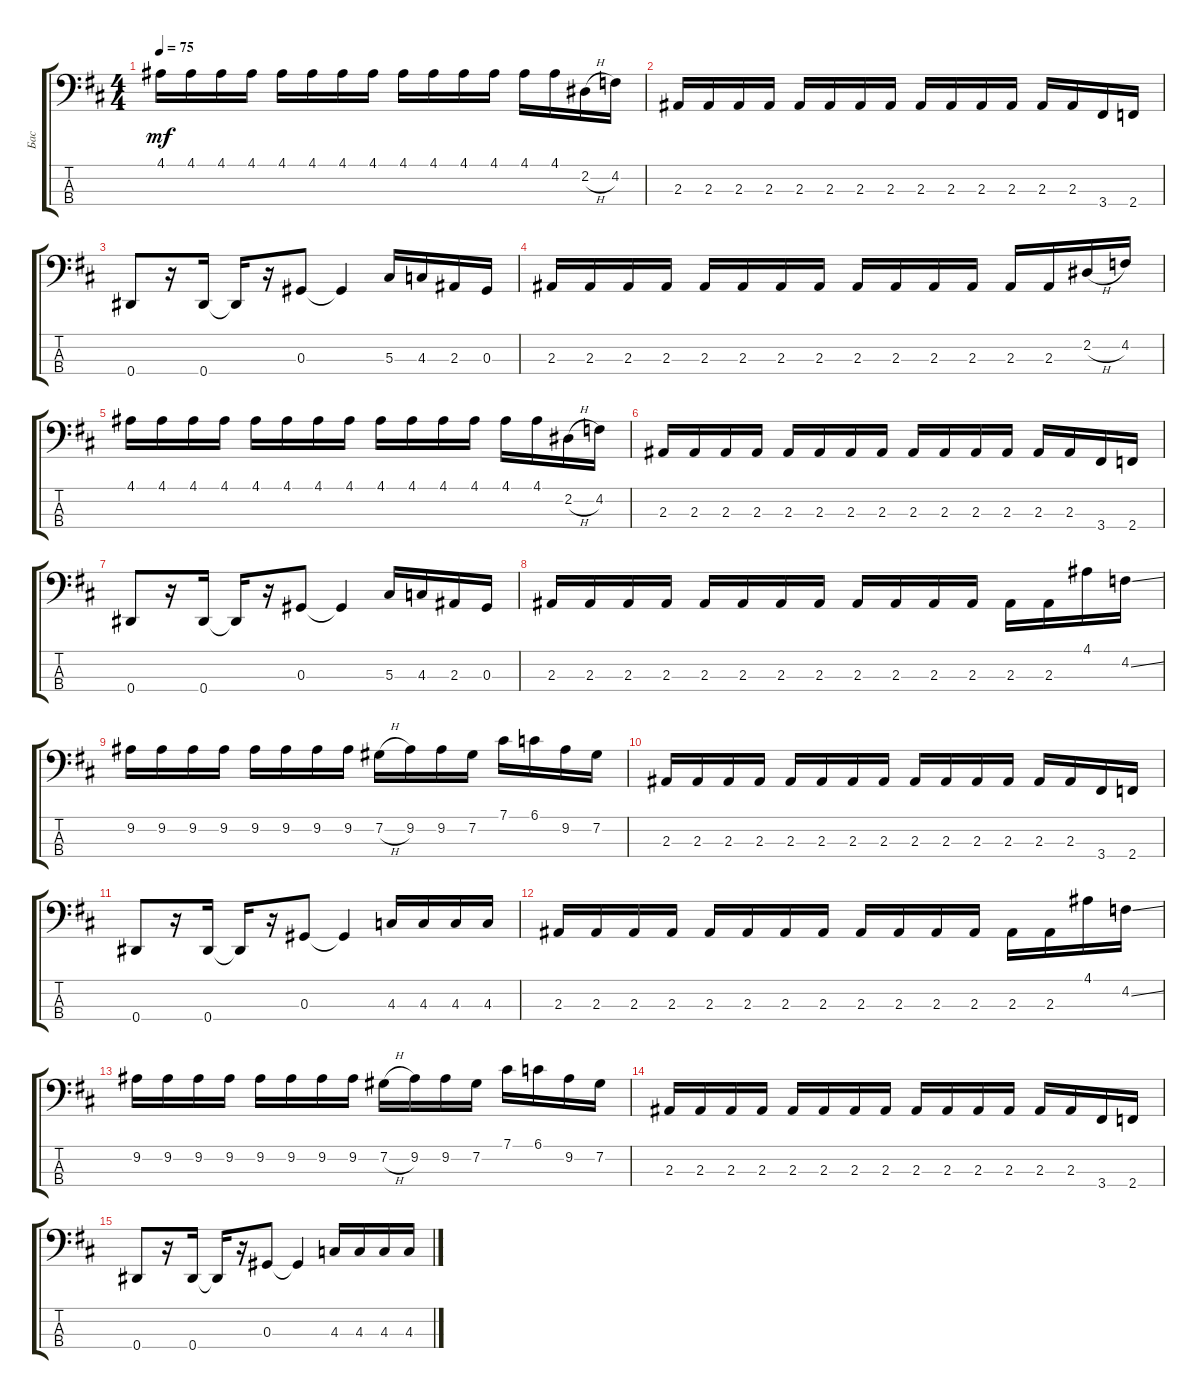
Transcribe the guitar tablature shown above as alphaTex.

\track ("Бас" "Бас") {instrument electricbassfinger}
\staff {score tabs}
\tuning (Gb2 Db2 Ab1 Eb1) {hide}
\ts (4 4)
\tempo 75
\clef f4
\ks bminor
4.1.16{dy mf} 4.1.16 4.1.16 4.1.16 4.1.16 4.1.16 4.1.16 4.1.16 4.1.16 4.1.16 4.1.16 4.1.16 4.1.16 4.1.16 2.2{h}.16 4.2.16 |
2.3.16 2.3.16 2.3.16 2.3.16 2.3.16 2.3.16 2.3.16 2.3.16 2.3.16 2.3.16 2.3.16 2.3.16 2.3.16 2.3.16 3.4.16 2.4.16 |
0.4.8 r.16 0.4.16 0.4{t}.16 r.16 0.3.8 0.3{t}.4 5.3.16 4.3.16 2.3.16 0.3.16 |
2.3.16 2.3.16 2.3.16 2.3.16 2.3.16 2.3.16 2.3.16 2.3.16 2.3.16 2.3.16 2.3.16 2.3.16 2.3.16 2.3.16 2.2{h}.16 4.2.16 |
4.1.16 4.1.16 4.1.16 4.1.16 4.1.16 4.1.16 4.1.16 4.1.16 4.1.16 4.1.16 4.1.16 4.1.16 4.1.16 4.1.16 2.2{h}.16 4.2.16 |
2.3.16 2.3.16 2.3.16 2.3.16 2.3.16 2.3.16 2.3.16 2.3.16 2.3.16 2.3.16 2.3.16 2.3.16 2.3.16 2.3.16 3.4.16 2.4.16 |
0.4.8 r.16 0.4.16 0.4{t}.16 r.16 0.3.8 0.3{t}.4 5.3.16 4.3.16 2.3.16 0.3.16 |
2.3.16 2.3.16 2.3.16 2.3.16 2.3.16 2.3.16 2.3.16 2.3.16 2.3.16 2.3.16 2.3.16 2.3.16 2.3.16 2.3.16 4.1.16 4.2{ss}.16 |
9.2.16 9.2.16 9.2.16 9.2.16 9.2.16 9.2.16 9.2.16 9.2.16 7.2{h}.16 9.2.16 9.2.16 7.2.16 7.1.16 6.1.16 9.2.16 7.2.16 |
2.3.16 2.3.16 2.3.16 2.3.16 2.3.16 2.3.16 2.3.16 2.3.16 2.3.16 2.3.16 2.3.16 2.3.16 2.3.16 2.3.16 3.4.16 2.4.16 |
0.4.8 r.16 0.4.16 0.4{t}.16 r.16 0.3.8 0.3{t}.4 4.3.16 4.3.16 4.3.16 4.3.16 |
2.3.16 2.3.16 2.3.16 2.3.16 2.3.16 2.3.16 2.3.16 2.3.16 2.3.16 2.3.16 2.3.16 2.3.16 2.3.16 2.3.16 4.1.16 4.2{ss}.16 |
9.2.16 9.2.16 9.2.16 9.2.16 9.2.16 9.2.16 9.2.16 9.2.16 7.2{h}.16 9.2.16 9.2.16 7.2.16 7.1.16 6.1.16 9.2.16 7.2.16 |
2.3.16 2.3.16 2.3.16 2.3.16 2.3.16 2.3.16 2.3.16 2.3.16 2.3.16 2.3.16 2.3.16 2.3.16 2.3.16 2.3.16 3.4.16 2.4.16 |
0.4.8 r.16 0.4.16 0.4{t}.16 r.16 0.3.8 0.3{t}.4 4.3.16 4.3.16 4.3.16 4.3.16
